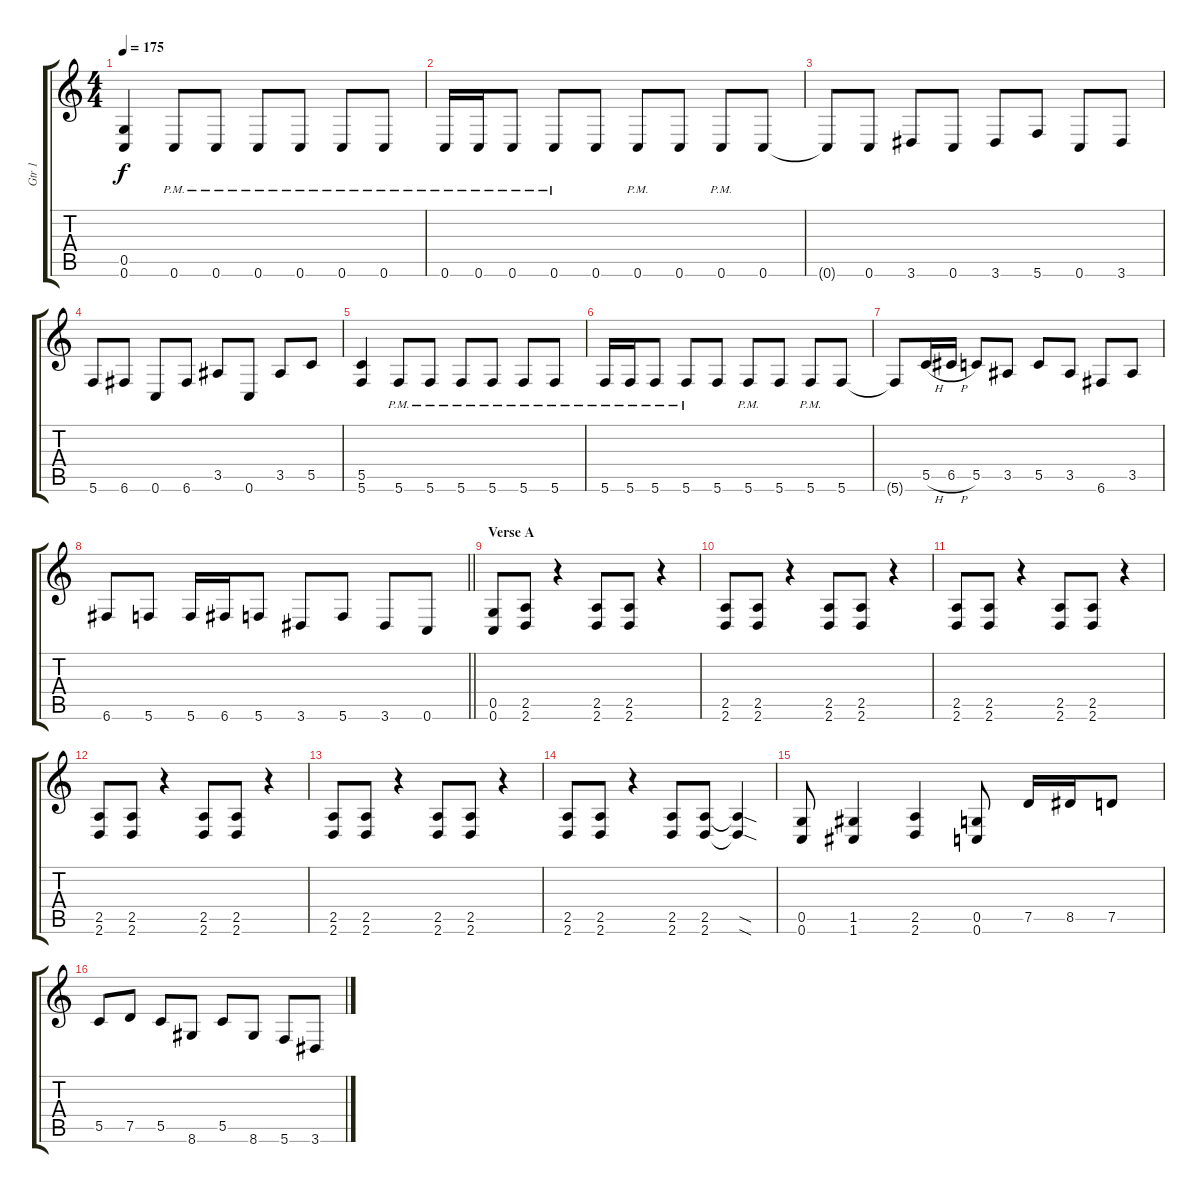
\track ("Gtr 1" "Gtr 1") {instrument distortionguitar}
\staff {score tabs}
\tuning (D4 A3 F3 C3 G2 C2) {hide}
\ts (4 4)
\tempo 175
\clef g2
\ks c
(0.5 0.6).4{dy f} 0.6{pm}.8 0.6{pm}.8 0.6{pm}.8 0.6{pm}.8 0.6{pm}.8 0.6{pm}.8 |
0.6{pm}.16 0.6{pm}.16 0.6{pm}.8 0.6{pm}.8 0.6.8 0.6{pm}.8 0.6.8 0.6{pm}.8 0.6.8 |
0.6{t}.8 0.6.8 3.6.8 0.6.8 3.6.8 5.6.8 0.6.8 3.6.8 |
5.6.8 6.6.8 0.6.8 6.6.8 3.5.8 0.6.8 3.5.8 5.5.8 |
(5.5 5.6).4 5.6{pm}.8 5.6{pm}.8 5.6{pm}.8 5.6{pm}.8 5.6{pm}.8 5.6{pm}.8 |
5.6{pm}.16 5.6{pm}.16 5.6{pm}.8 5.6{pm}.8 5.6.8 5.6{pm}.8 5.6.8 5.6{pm}.8 5.6.8 |
5.6{t}.8 5.5{h}.16 6.5{h}.16 5.5.8 3.5.8 5.5.8 3.5.8 6.6.8 3.5.8 |
\barLineRight lightlight
6.6.8 5.6.8 5.6.16 6.6.16 5.6.8 3.6.8 5.6.8 3.6.8 0.6.8 |
\section ("" "Verse A")
(0.5 0.6).8 (2.5 2.6).8 r.4 (2.5 2.6).8 (2.5 2.6).8 r.4 |
(2.5 2.6).8 (2.5 2.6).8 r.4 (2.5 2.6).8 (2.5 2.6).8 r.4 |
(2.5 2.6).8 (2.5 2.6).8 r.4 (2.5 2.6).8 (2.5 2.6).8 r.4 |
(2.5 2.6).8 (2.5 2.6).8 r.4 (2.5 2.6).8 (2.5 2.6).8 r.4 |
(2.5 2.6).8 (2.5 2.6).8 r.4 (2.5 2.6).8 (2.5 2.6).8 r.4 |
(2.5 2.6).8 (2.5 2.6).8 r.4 (2.5 2.6).8 (2.5 2.6).8 (2.5{sod t} 2.6{sod t}).4 |
(0.5 0.6).8 (1.5 1.6).4 (2.5 2.6).4 (0.5 0.6).8 7.5.16 8.5.16 7.5.8 |
5.5.8 7.5.8 5.5.8 8.6.8 5.5.8 8.6.8 5.6.8 3.6.8
